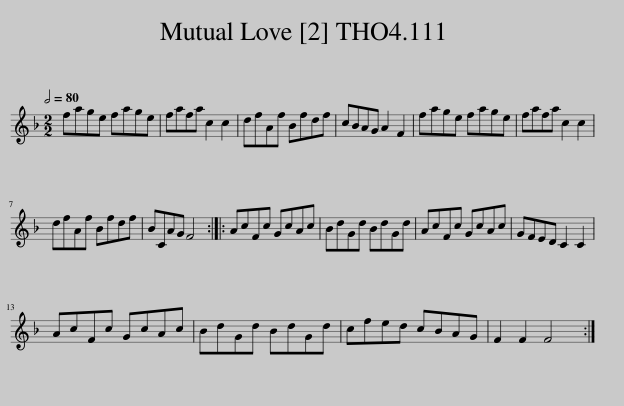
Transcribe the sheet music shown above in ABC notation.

X:1
L:1/8
Q:1/2=80
M:2/2
I:linebreak $
K:F
V:1 treble
V:1
 fage fage | fafa c2 c2 | dfAf Bfdf | cBAG A2 F2 | fage fage | %5
 fafa c2 c2 |$ dfAf Bfdf | BCAG F4 :: AcFc GcAc | BdGd BdGd | %10
 AcFc GcAc | GFED C2 C2 |$ AcFc GcAc | BdGd BdGd | cfed cBAG | %15
 F2 F2 F4 :| %16
